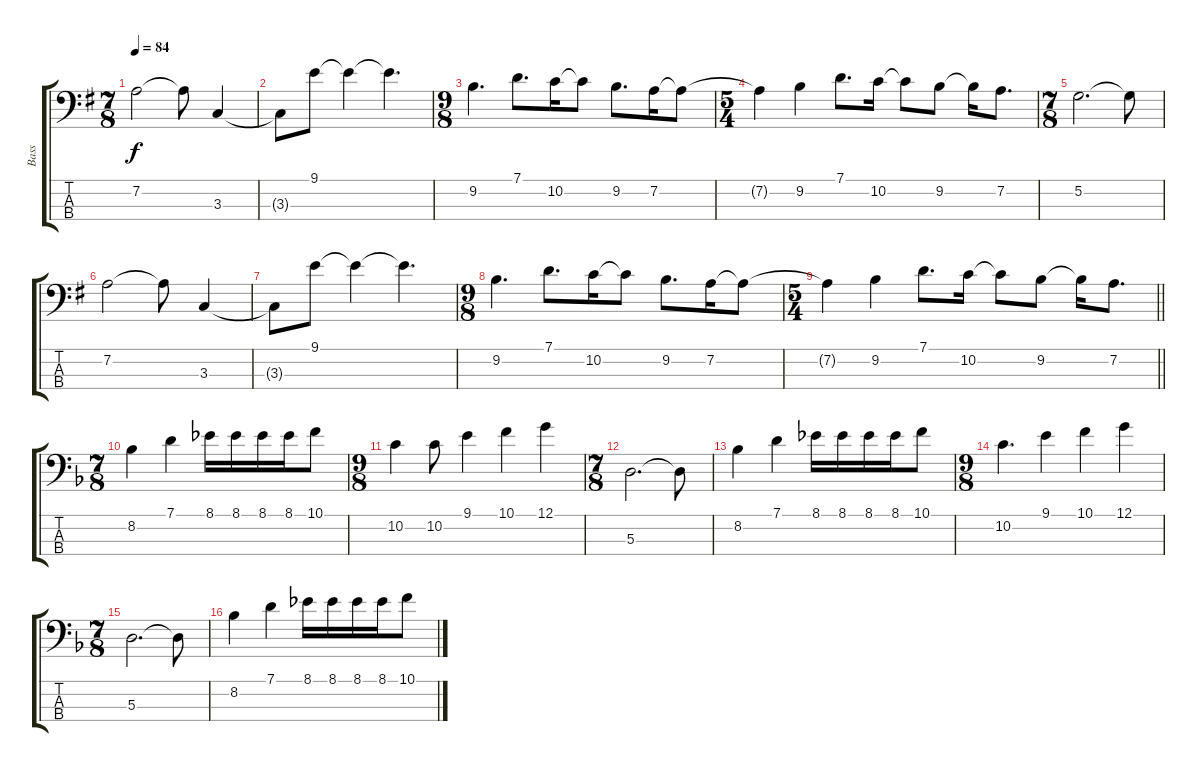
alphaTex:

\track ("Bass" "Bass") {instrument electricbassfinger}
\staff {score tabs}
\tuning (G2 D2 A1 E1) {hide}
\ts (7 8)
\tempo 84
\clef f4
\ks eminor
7.2.2{dy f} 7.2{t}.8 3.3.4 |
3.3{t}.8 9.1.8 9.1{t}.4 9.1{t}.4{d} |
\ts (9 8)
9.2.4{d} 7.1.8{d} 10.2.16 10.2{t}.8 9.2.8{d} 7.2.16 7.2{t}.8 |
\ts (5 4)
7.2{t}.4 9.2.4 7.1.8{d} 10.2.16 10.2{t}.8 9.2.8 9.2{t}.16 7.2.8{d} |
\ts (7 8)
5.2.2{d} 5.2{t}.8 |
7.2.2 7.2{t}.8 3.3.4 |
3.3{t}.8 9.1.8 9.1{t}.4 9.1{t}.4{d} |
\ts (9 8)
9.2.4{d} 7.1.8{d} 10.2.16 10.2{t}.8 9.2.8{d} 7.2.16 7.2{t}.8 |
\ts (5 4)
\barLineRight lightlight
7.2{t}.4 9.2.4 7.1.8{d} 10.2.16 10.2{t}.8 9.2.8 9.2{t}.16 7.2.8{d} |
\ts (7 8)
\ks dminor
8.2.4 7.1.4 8.1.16 8.1.16 8.1.16 8.1.16 10.1.8 |
\ts (9 8)
10.2.4 10.2.8 9.1.4 10.1.4 12.1.4 |
\ts (7 8)
5.3.2{d} 5.3{t}.8 |
8.2.4 7.1.4 8.1.16 8.1.16 8.1.16 8.1.16 10.1.8 |
\ts (9 8)
10.2.4{d} 9.1.4 10.1.4 12.1.4 |
\ts (7 8)
5.3.2{d} 5.3{t}.8 |
8.2.4 7.1.4 8.1.16 8.1.16 8.1.16 8.1.16 10.1.8
